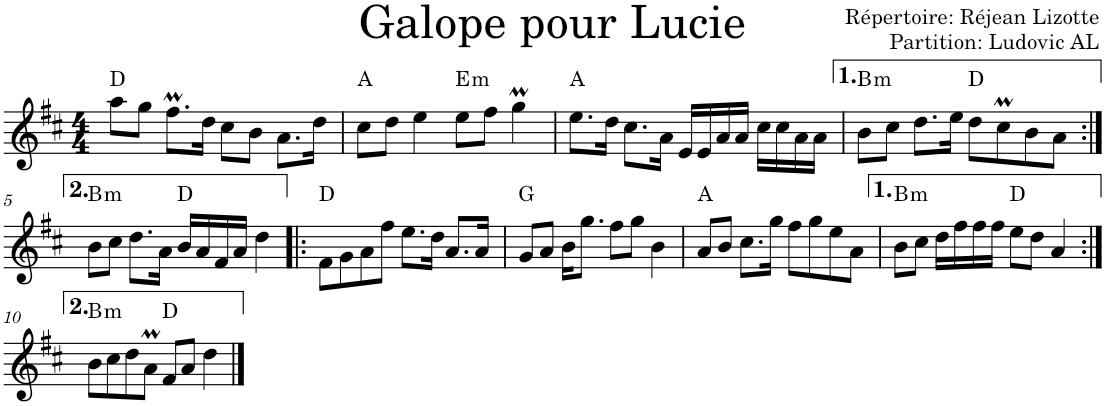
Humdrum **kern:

**kern	**harte
*part1	*part1
*staff1	*
*I"Violon	*
*I'Vln.	*
*clefG2	*
*k[f#c#]	*
*M4/4	*
=1	=1
8aa\L	D:maj
8gg\J	.
8.ff#m\L	.
16dd\Jk	.
8cc#\L	.
8b\J	.
8.a\L	.
16dd\Jk	.
=2	=2
8cc#\L	A:maj
8dd\J	.
4ee\	.
!	!LO:H:kt=m
8ee\L	E:min
8ff#\J	.
4ggM\	.
=3	=3
8.ee\L	A:maj
16dd\Jk	.
8.cc#\L	.
16a\Jk	.
16e/LL	.
16e/	.
16a/	.
16a/JJ	.
16cc#\LL	.
16cc#\	.
16a\	.
16a\JJ	.
=4	=4
!	!LO:H:kt=m
8b\L	B:min
8cc#\J	.
8.dd\L	.
16ee\Jk	.
8dd\L	D:maj
8cc#m\	.
8b\	.
8a\J	.
!!LO:LB:g=z
=5:|!	=5:|!
!	!LO:H:kt=m
8b\L	B:min
8cc#\J	.
8.dd\L	.
16a\Jk	.
16b/LL	D:maj
16a/	.
16f#/	.
16a/JJ	.
4dd\	.
=6!|:	=6!|:
8f#\L	D:maj
8g\	.
8a\	.
8ff#\J	.
8.ee\L	.
16dd\Jk	.
8.a/L	.
16a/Jk	.
=7	=7
8g/L	G:maj
8a/J	.
16b\KL	.
8.gg\J	.
8ff#\L	.
8gg\J	.
4b\	.
=8	=8
8a/L	A:maj
8b/J	.
8.cc#\L	.
16gg\Jk	.
8ff#\L	.
8gg\	.
8ee\	.
8a\J	.
=9	=9
!	!LO:H:kt=m
8b\L	B:min
8cc#\J	.
16dd\LL	.
16ff#\	.
16ff#\	.
16ff#\JJ	.
8ee\L	D:maj
8dd\J	.
4a/	.
!!LO:LB:g=z
=10:|!	=10:|!
!	!LO:H:kt=m
8b\L	B:min
8cc#\	.
8dd\	.
8aM\J	.
8f#/L	D:maj
8a/J	.
4dd\	.
==	==
*-	*-
